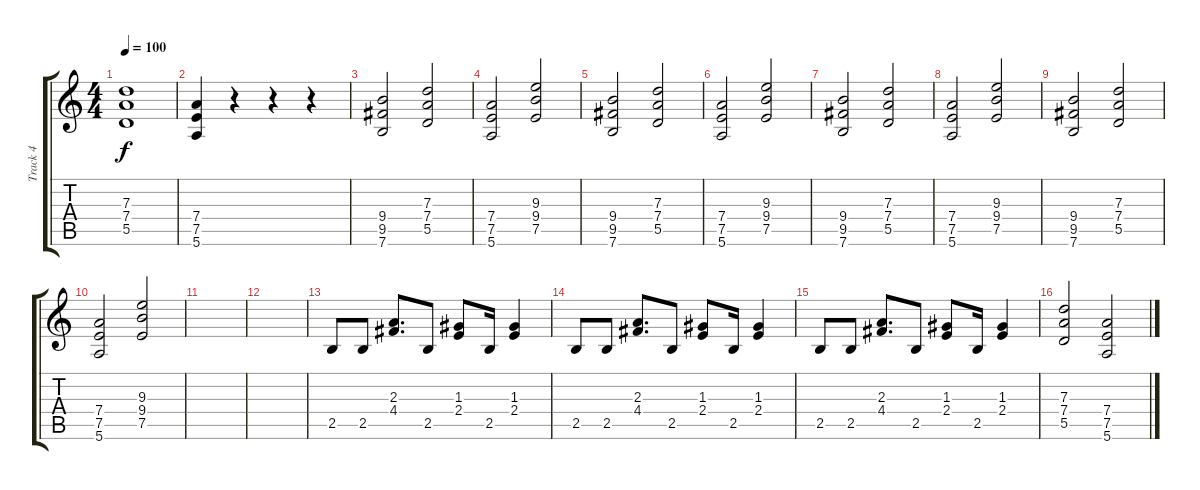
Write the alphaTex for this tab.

\track ("Track 4" "Track 4") {instrument distortionguitar}
\staff {score tabs}
\tuning (E4 B3 G3 D3 A2 E2) {hide}
\ts (4 4)
\tempo 100
\clef g2
\ks c
(7.3 7.4 5.5).1{dy f} |
(7.4 7.5 5.6).4 r.4 r.4 r.4 |
(9.4 9.5 7.6).2 (7.3 7.4 5.5).2 |
(7.4 7.5 5.6).2 (9.3 9.4 7.5).2 |
(9.4 9.5 7.6).2 (7.3 7.4 5.5).2 |
(7.4 7.5 5.6).2 (9.3 9.4 7.5).2 |
(9.4 9.5 7.6).2 (7.3 7.4 5.5).2 |
(7.4 7.5 5.6).2 (9.3 9.4 7.5).2 |
(9.4 9.5 7.6).2 (7.3 7.4 5.5).2 |
(7.4 7.5 5.6).2 (9.3 9.4 7.5).2 |
|
|
2.5.8{volume 9} 2.5.8 (2.3 4.4).8{d} 2.5.8 (1.3 2.4).8 2.5.16 (1.3 2.4).4 |
2.5.8 2.5.8 (2.3 4.4).8{d} 2.5.8 (1.3 2.4).8 2.5.16 (1.3 2.4).4 |
2.5.8 2.5.8 (2.3 4.4).8{d} 2.5.8 (1.3 2.4).8 2.5.16 (1.3 2.4).4 |
(7.3 7.4 5.5).2{volume 12} (7.4 7.5 5.6).2
